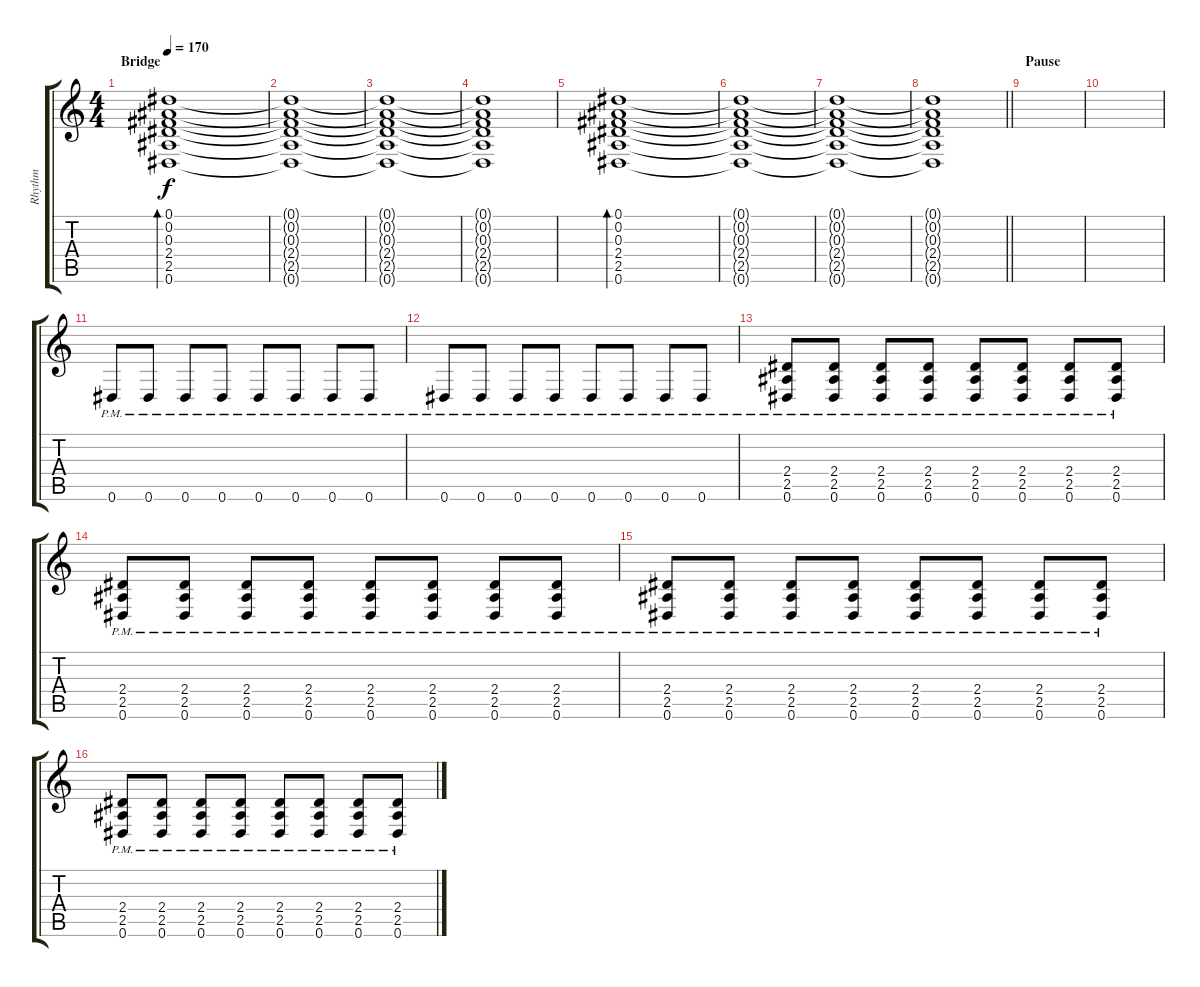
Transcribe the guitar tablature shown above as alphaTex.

\track ("Rhythm" "Rhythm") {instrument acousticguitarsteel}
\staff {score tabs}
\tuning (Eb4 Bb3 Gb3 Db3 Ab2 Eb2) {hide}
\ts (4 4)
\section ("" "Bridge")
\tempo 170
\clef g2
\ks c
(0.1 0.2 0.3 2.4 2.5 0.6).1{bd 60 dy f} |
(0.1{t} 0.2{t} 0.3{t} 2.4{t} 2.5{t} 0.6{t}).1 |
(0.1{t} 0.2{t} 0.3{t} 2.4{t} 2.5{t} 0.6{t}).1 |
(0.1{t} 0.2{t} 0.3{t} 2.4{t} 2.5{t} 0.6{t}).1 |
(0.1 0.2 0.3 2.4 2.5 0.6).1{bd 60} |
(0.1{t} 0.2{t} 0.3{t} 2.4{t} 2.5{t} 0.6{t}).1 |
(0.1{t} 0.2{t} 0.3{t} 2.4{t} 2.5{t} 0.6{t}).1 |
\barLineRight lightlight
(0.1{t} 0.2{t} 0.3{t} 2.4{t} 2.5{t} 0.6{t}).1 |
\section ("" "Pause")
|
|
0.6{pm}.8 0.6{pm}.8 0.6{pm}.8 0.6{pm}.8 0.6{pm}.8 0.6{pm}.8 0.6{pm}.8 0.6{pm}.8 |
0.6{pm}.8 0.6{pm}.8 0.6{pm}.8 0.6{pm}.8 0.6{pm}.8 0.6{pm}.8 0.6{pm}.8 0.6{pm}.8 |
(2.4 2.5{pm} 0.6{pm}).8 (2.4 2.5{pm} 0.6{pm}).8 (2.4 2.5{pm} 0.6{pm}).8 (2.4 2.5{pm} 0.6{pm}).8 (2.4 2.5{pm} 0.6{pm}).8 (2.4 2.5{pm} 0.6{pm}).8 (2.4 2.5{pm} 0.6{pm}).8 (2.4 2.5{pm} 0.6{pm}).8 |
(2.4 2.5{pm} 0.6{pm}).8 (2.4 2.5{pm} 0.6{pm}).8 (2.4 2.5{pm} 0.6{pm}).8 (2.4 2.5{pm} 0.6{pm}).8 (2.4 2.5{pm} 0.6{pm}).8 (2.4 2.5{pm} 0.6{pm}).8 (2.4 2.5{pm} 0.6{pm}).8 (2.4 2.5{pm} 0.6{pm}).8 |
(2.4 2.5{pm} 0.6{pm}).8 (2.4 2.5{pm} 0.6{pm}).8 (2.4 2.5{pm} 0.6{pm}).8 (2.4 2.5{pm} 0.6{pm}).8 (2.4 2.5{pm} 0.6{pm}).8 (2.4 2.5{pm} 0.6{pm}).8 (2.4 2.5{pm} 0.6{pm}).8 (2.4 2.5{pm} 0.6{pm}).8 |
(2.4 2.5{pm} 0.6{pm}).8 (2.4 2.5{pm} 0.6{pm}).8 (2.4 2.5{pm} 0.6{pm}).8 (2.4 2.5{pm} 0.6{pm}).8 (2.4 2.5{pm} 0.6{pm}).8 (2.4 2.5{pm} 0.6{pm}).8 (2.4 2.5{pm} 0.6{pm}).8 (2.4 2.5{pm} 0.6{pm}).8
